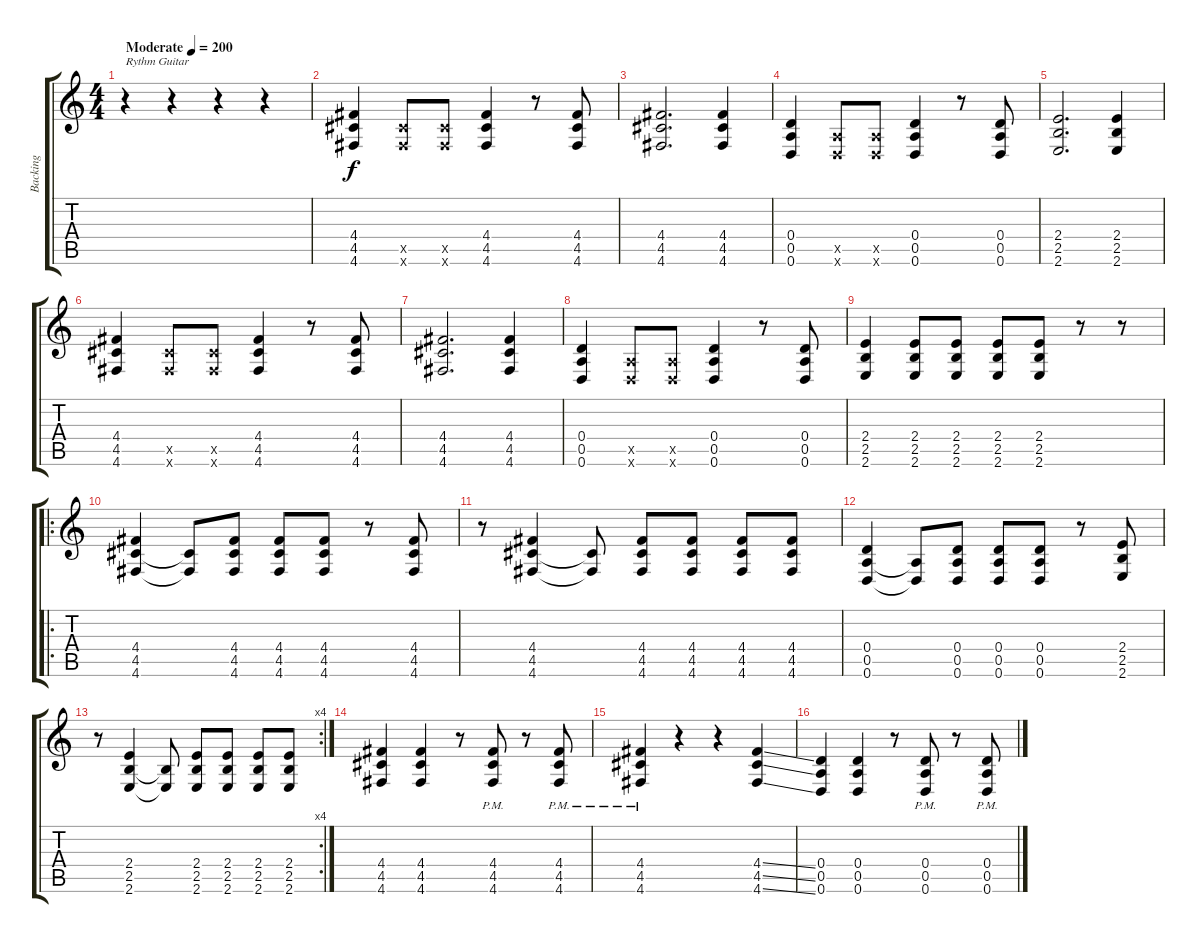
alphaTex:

\track ("Backing" "Backing") {instrument distortionguitar}
\staff {score tabs}
\tuning (E4 B3 G3 D3 A2 D2) {hide}
\ts (4 4)
\tempo (200 "Moderate")
\clef g2
\ks c
r.4{txt "Rythm Guitar" dy f instrument distortionguitar} r.4 r.4 r.4 |
(4.4 4.5 4.6).4 (4.5{x} 4.6{x}).8 (4.5{x} 4.6{x}).8 (4.4 4.5 4.6).4 r.8 (4.4 4.5 4.6).8 |
(4.4 4.5 4.6).2{d} (4.4 4.5 4.6).4 |
(0.4 0.5 0.6).4 (0.5{x} 0.6{x}).8 (0.5{x} 0.6{x}).8 (0.4 0.5 0.6).4 r.8 (0.4 0.5 0.6).8 |
(2.4 2.5 2.6).2{d} (2.4 2.5 2.6).4 |
(4.4 4.5 4.6).4 (4.5{x} 4.6{x}).8 (4.5{x} 4.6{x}).8 (4.4 4.5 4.6).4 r.8 (4.4 4.5 4.6).8 |
(4.4 4.5 4.6).2{d} (4.4 4.5 4.6).4 |
(0.4 0.5 0.6).4 (0.5{x} 0.6{x}).8 (0.5{x} 0.6{x}).8 (0.4 0.5 0.6).4 r.8 (0.4 0.5 0.6).8 |
(2.4 2.5 2.6).4 (2.4 2.5 2.6).8 (2.4 2.5 2.6).8 (2.4 2.5 2.6).8 (2.4 2.5 2.6).8 r.8 r.8 |
\ro
(4.4 4.5 4.6).4 (4.5{t} 4.6{t}).8 (4.4 4.5 4.6).8 (4.4 4.5 4.6).8 (4.4 4.5 4.6).8 r.8 (4.4 4.5 4.6).8 |
r.8 (4.4 4.5 4.6).4 (4.5{t} 4.6{t}).8 (4.4 4.5 4.6).8 (4.4 4.5 4.6).8 (4.4 4.5 4.6).8 (4.4 4.5 4.6).8 |
(0.4 0.5 0.6).4 (0.5{t} 0.6{t}).8 (0.4 0.5 0.6).8 (0.4 0.5 0.6).8 (0.4 0.5 0.6).8 r.8 (2.4 2.5 2.6).8 |
\rc 4
r.8 (2.4 2.5 2.6).4 (2.5{t} 2.6{t}).8 (2.4 2.5 2.6).8 (2.4 2.5 2.6).8 (2.4 2.5 2.6).8 (2.4 2.5 2.6).8 |
(4.4 4.5 4.6).4 (4.4 4.5 4.6).4 r.8 (4.4{pm} 4.5{pm} 4.6{pm}).8 r.8 (4.4{pm} 4.5{pm} 4.6{pm}).8 |
(4.4{pm} 4.5{pm} 4.6{pm}).4 r.4 r.4 (4.4{ss} 4.5{ss} 4.6{ss}).4 |
(0.4 0.5 0.6).4 (0.4 0.5 0.6).4 r.8 (0.4{pm} 0.5{pm} 0.6{pm}).8 r.8 (0.4{pm} 0.5{pm} 0.6{pm}).8
